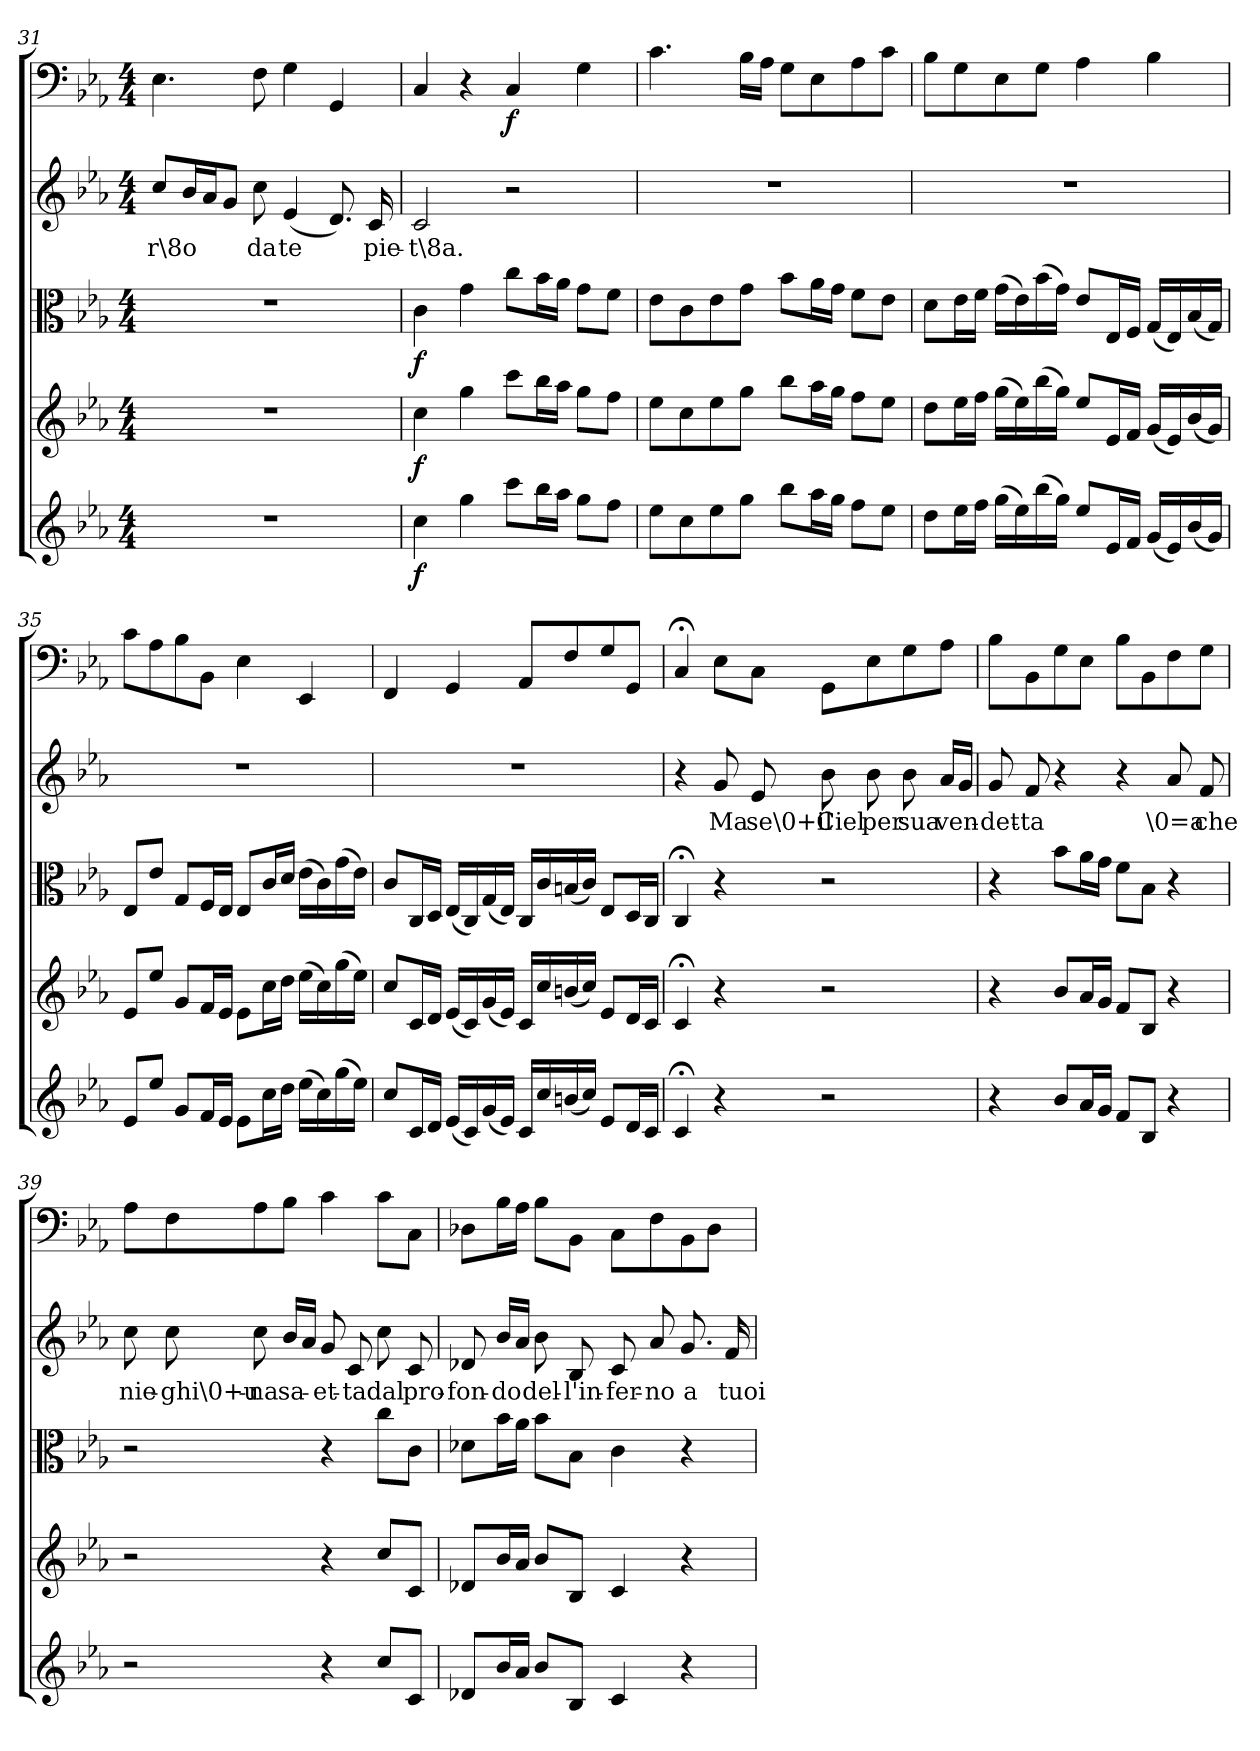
**kern	**dynam	**kern	**dynam	**kern	**dynam	**kern	**text	**kern	**dynam
*part5	*part5	*part4	*part4	*part3	*part3	*part2	*part2	*part1	*part1
*staff5	*staff5	*staff4	*staff4	*staff3	*staff3	*staff2	*staff2	*staff1	*staff1
*clefG2	*	*clefG2	*	*clefC3	*	*clefG2	*	*clefF4	*
*k[b-e-a-]	*	*k[b-e-a-]	*	*k[b-e-a-]	*	*k[b-e-a-]	*	*k[b-e-a-]	*
*c:	*	*c:	*	*c:	*	*c:	*	*c:	*
*M4/4	*	*M4/4	*	*M4/4	*	*M4/4	*	*M4/4	*
=31	=31	=31	=31	=31	=31	=31	=31	=31	=31
1r	.	1r	.	1r	.	8cc/L	-r\8o	4.E-\	.
.	.	.	.	.	.	16b-/L	.	.	.
.	.	.	.	.	.	16a-/J	.	.	.
.	.	.	.	.	.	8g/J	.	.	.
.	.	.	.	.	.	8cc\	da	8F\	.
.	.	.	.	.	.	(4e-/	te	4G\	.
.	.	.	.	.	.	8.d/)	.	4GG/	.
.	.	.	.	.	.	16c/	pie-	.	.
=32	=32	=32	=32	=32	=32	=32	=32	=32	=32
4cc\	f	4cc\	f	4c\	f	2c/	-t\8a.	4C/	.
4gg\	.	4gg\	.	4g\	.	.	.	4r	.
8ccc\L	.	8ccc\L	.	8cc\L	.	2r	.	4C/	f
16bb-\L	.	16bb-\L	.	16b-\L	.	.	.	.	.
16aa-\JJ	.	16aa-\JJ	.	16a-\JJ	.	.	.	.	.
8gg\L	.	8gg\L	.	8g\L	.	.	.	4G\	.
8ff\J	.	8ff\J	.	8f\J	.	.	.	.	.
=33	=33	=33	=33	=33	=33	=33	=33	=33	=33
8ee-\L	.	8ee-\L	.	8e-\L	.	1r	.	4.c\	.
8cc\	.	8cc\	.	8c\	.	.	.	.	.
8ee-\	.	8ee-\	.	8e-\	.	.	.	.	.
8gg\J	.	8gg\J	.	8g\J	.	.	.	16B-\LL	.
.	.	.	.	.	.	.	.	16A-\JJ	.
8bb-\L	.	8bb-\L	.	8b-\L	.	.	.	8G\L	.
16aa-\L	.	16aa-\L	.	16a-\L	.	.	.	8E-\	.
16gg\JJ	.	16gg\JJ	.	16g\JJ	.	.	.	.	.
8ff\L	.	8ff\L	.	8f\L	.	.	.	8A-\	.
8ee-\J	.	8ee-\J	.	8e-\J	.	.	.	8c\J	.
=34	=34	=34	=34	=34	=34	=34	=34	=34	=34
8dd\L	.	8dd\L	.	8d\L	.	1r	.	8B-\L	.
16ee-\L	.	16ee-\L	.	16e-\L	.	.	.	8G\	.
16ff\JJ	.	16ff\JJ	.	16f\JJ	.	.	.	.	.
(16gg\LL	.	(16gg\LL	.	(16g\LL	.	.	.	8E-\	.
16ee-\)	.	16ee-\)	.	16e-\)	.	.	.	.	.
(16bb-\	.	(16bb-\	.	(16b-\	.	.	.	8G\J	.
16gg\JJ)	.	16gg\JJ)	.	16g\JJ)	.	.	.	.	.
8ee-/L	.	8ee-/L	.	8e-/L	.	.	.	4A-\	.
16e-/L	.	16e-/L	.	16E-/L	.	.	.	.	.
16f/JJ	.	16f/JJ	.	16F/JJ	.	.	.	.	.
(16g/LL	.	(16g/LL	.	(16G/LL	.	.	.	4B-\	.
16e-/)	.	16e-/)	.	16E-/)	.	.	.	.	.
(16b-/	.	(16b-/	.	(16B-/	.	.	.	.	.
16g/JJ)	.	16g/JJ)	.	16G/JJ)	.	.	.	.	.
=35	=35	=35	=35	=35	=35	=35	=35	=35	=35
8e-/L	.	8e-/L	.	8E-/L	.	1r	.	8c\L	.
8ee-/J	.	8ee-/J	.	8e-/J	.	.	.	8A-\	.
8g/L	.	8g/L	.	8G/L	.	.	.	8B-\	.
16f/L	.	16f/L	.	16F/L	.	.	.	8BB-\J	.
16e-/JJ	.	16e-/JJ	.	16E-/JJ	.	.	.	.	.
8e-\L	.	8e-\L	.	8E-/L	.	.	.	4E-\	.
16cc\L	.	16cc\L	.	16c/L	.	.	.	.	.
16dd\JJ	.	16dd\JJ	.	16d/JJ	.	.	.	.	.
(16ee-\LL	.	(16ee-\LL	.	(16e-\LL	.	.	.	4EE-/	.
16cc\)	.	16cc\)	.	16c\)	.	.	.	.	.
(16gg\	.	(16gg\	.	(16g\	.	.	.	.	.
16ee-\JJ)	.	16ee-\JJ)	.	16e-\JJ)	.	.	.	.	.
=36	=36	=36	=36	=36	=36	=36	=36	=36	=36
8cc/L	.	8cc/L	.	8c/L	.	1r	.	4FF/	.
16c/L	.	16c/L	.	16C/L	.	.	.	.	.
16d/JJ	.	16d/JJ	.	16D/JJ	.	.	.	.	.
(16e-/LL	.	(16e-/LL	.	(16E-/LL	.	.	.	4GG/	.
16c/)	.	16c/)	.	16C/)	.	.	.	.	.
(16g/	.	(16g/	.	(16G/	.	.	.	.	.
16e-/JJ)	.	16e-/JJ)	.	16E-/JJ)	.	.	.	.	.
16c/LL	.	16c/LL	.	16C/LL	.	.	.	8AA-/L	.
16cc/	.	16cc/	.	16c/	.	.	.	.	.
(16bn/	.	(16bn/	.	(16Bn/	.	.	.	8F/	.
16cc/JJ)	.	16cc/JJ)	.	16c/JJ)	.	.	.	.	.
8e-/L	.	8e-/L	.	8E-/L	.	.	.	8G/	.
16d/L	.	16d/L	.	16D/L	.	.	.	8GG/J	.
16c/JJ	.	16c/JJ	.	16C/JJ	.	.	.	.	.
=37	=37	=37	=37	=37	=37	=37	=37	=37	=37
4c;</	.	4c;</	.	4C;</	.	4r	.	4C;</	.
4r	.	4r	.	4r	.	8g/	Ma	8E-\L	.
.	.	.	.	.	.	8e-/	se\0+il	8C\J	.
2r	.	2r	.	2r	.	8b-\	Ciel	8GG\L	.
.	.	.	.	.	.	8b-\	per	8E-\	.
.	.	.	.	.	.	8b-\	sua	8G\	.
.	.	.	.	.	.	16a-/LL	ven-	8A-\J	.
.	.	.	.	.	.	16g/JJ	.	.	.
=38	=38	=38	=38	=38	=38	=38	=38	=38	=38
4r	.	4r	.	4r	.	8g/	-det-	8B-\L	.
.	.	.	.	.	.	8f/	-ta	8BB-\	.
8b-/L	.	8b-/L	.	8b-\L	.	4r	.	8G\	.
16a-/L	.	16a-/L	.	16a-\L	.	.	.	8E-\J	.
16g/JJ	.	16g/JJ	.	16g\JJ	.	.	.	.	.
8f/L	.	8f/L	.	8f\L	.	4r	.	8B-\L	.
8B-/J	.	8B-/J	.	8B-\J	.	.	.	8BB-\	.
4r	.	4r	.	4r	.	8a-/	\0=a	8F\	.
.	.	.	.	.	.	8f/	che	8G\J	.
=39	=39	=39	=39	=39	=39	=39	=39	=39	=39
2r	.	2r	.	2r	.	8cc\	nie-	8A-\L	.
.	.	.	.	.	.	8cc\	-ghi\0+u-	8F\	.
.	.	.	.	.	.	8cc\	-na	8A-\	.
.	.	.	.	.	.	16b-/LL	sa-	8B-\J	.
.	.	.	.	.	.	16a-/JJ	.	.	.
4r	.	4r	.	4r	.	8g/	-et-	4c\	.
.	.	.	.	.	.	8c/	-ta	.	.
8cc/L	.	8cc/L	.	8cc\L	.	8cc\	dal	8c\L	.
8c/J	.	8c/J	.	8c\J	.	8c/	pro-	8C\J	.
=40	=40	=40	=40	=40	=40	=40	=40	=40	=40
8d-X/L	.	8d-X/L	.	8d-X\L	.	8d-X/	-fon-	8D-X\L	.
16b-/L	.	16b-/L	.	16b-\L	.	16b-/LL	-do	16B-\L	.
16a-/JJ	.	16a-/JJ	.	16a-\JJ	.	16a-/JJ	.	16A-\JJ	.
8b-/L	.	8b-/L	.	8b-\L	.	8b-\	del-	8B-\L	.
8B-/J	.	8B-/J	.	8B-\J	.	8B-/	-l'in-	8BB-\J	.
4c/	.	4c/	.	4c\	.	8c/	-fer-	8C\L	.
.	.	.	.	.	.	8a-/	-no	8F\	.
4r	.	4r	.	4r	.	8.g/	a	8BB-\	.
.	.	.	.	.	.	.	.	8D-\J	.
.	.	.	.	.	.	16f/	tuoi	.	.
=	=	=	=	=	=	=	=	=	=
*-	*-	*-	*-	*-	*-	*-	*-	*-	*-
